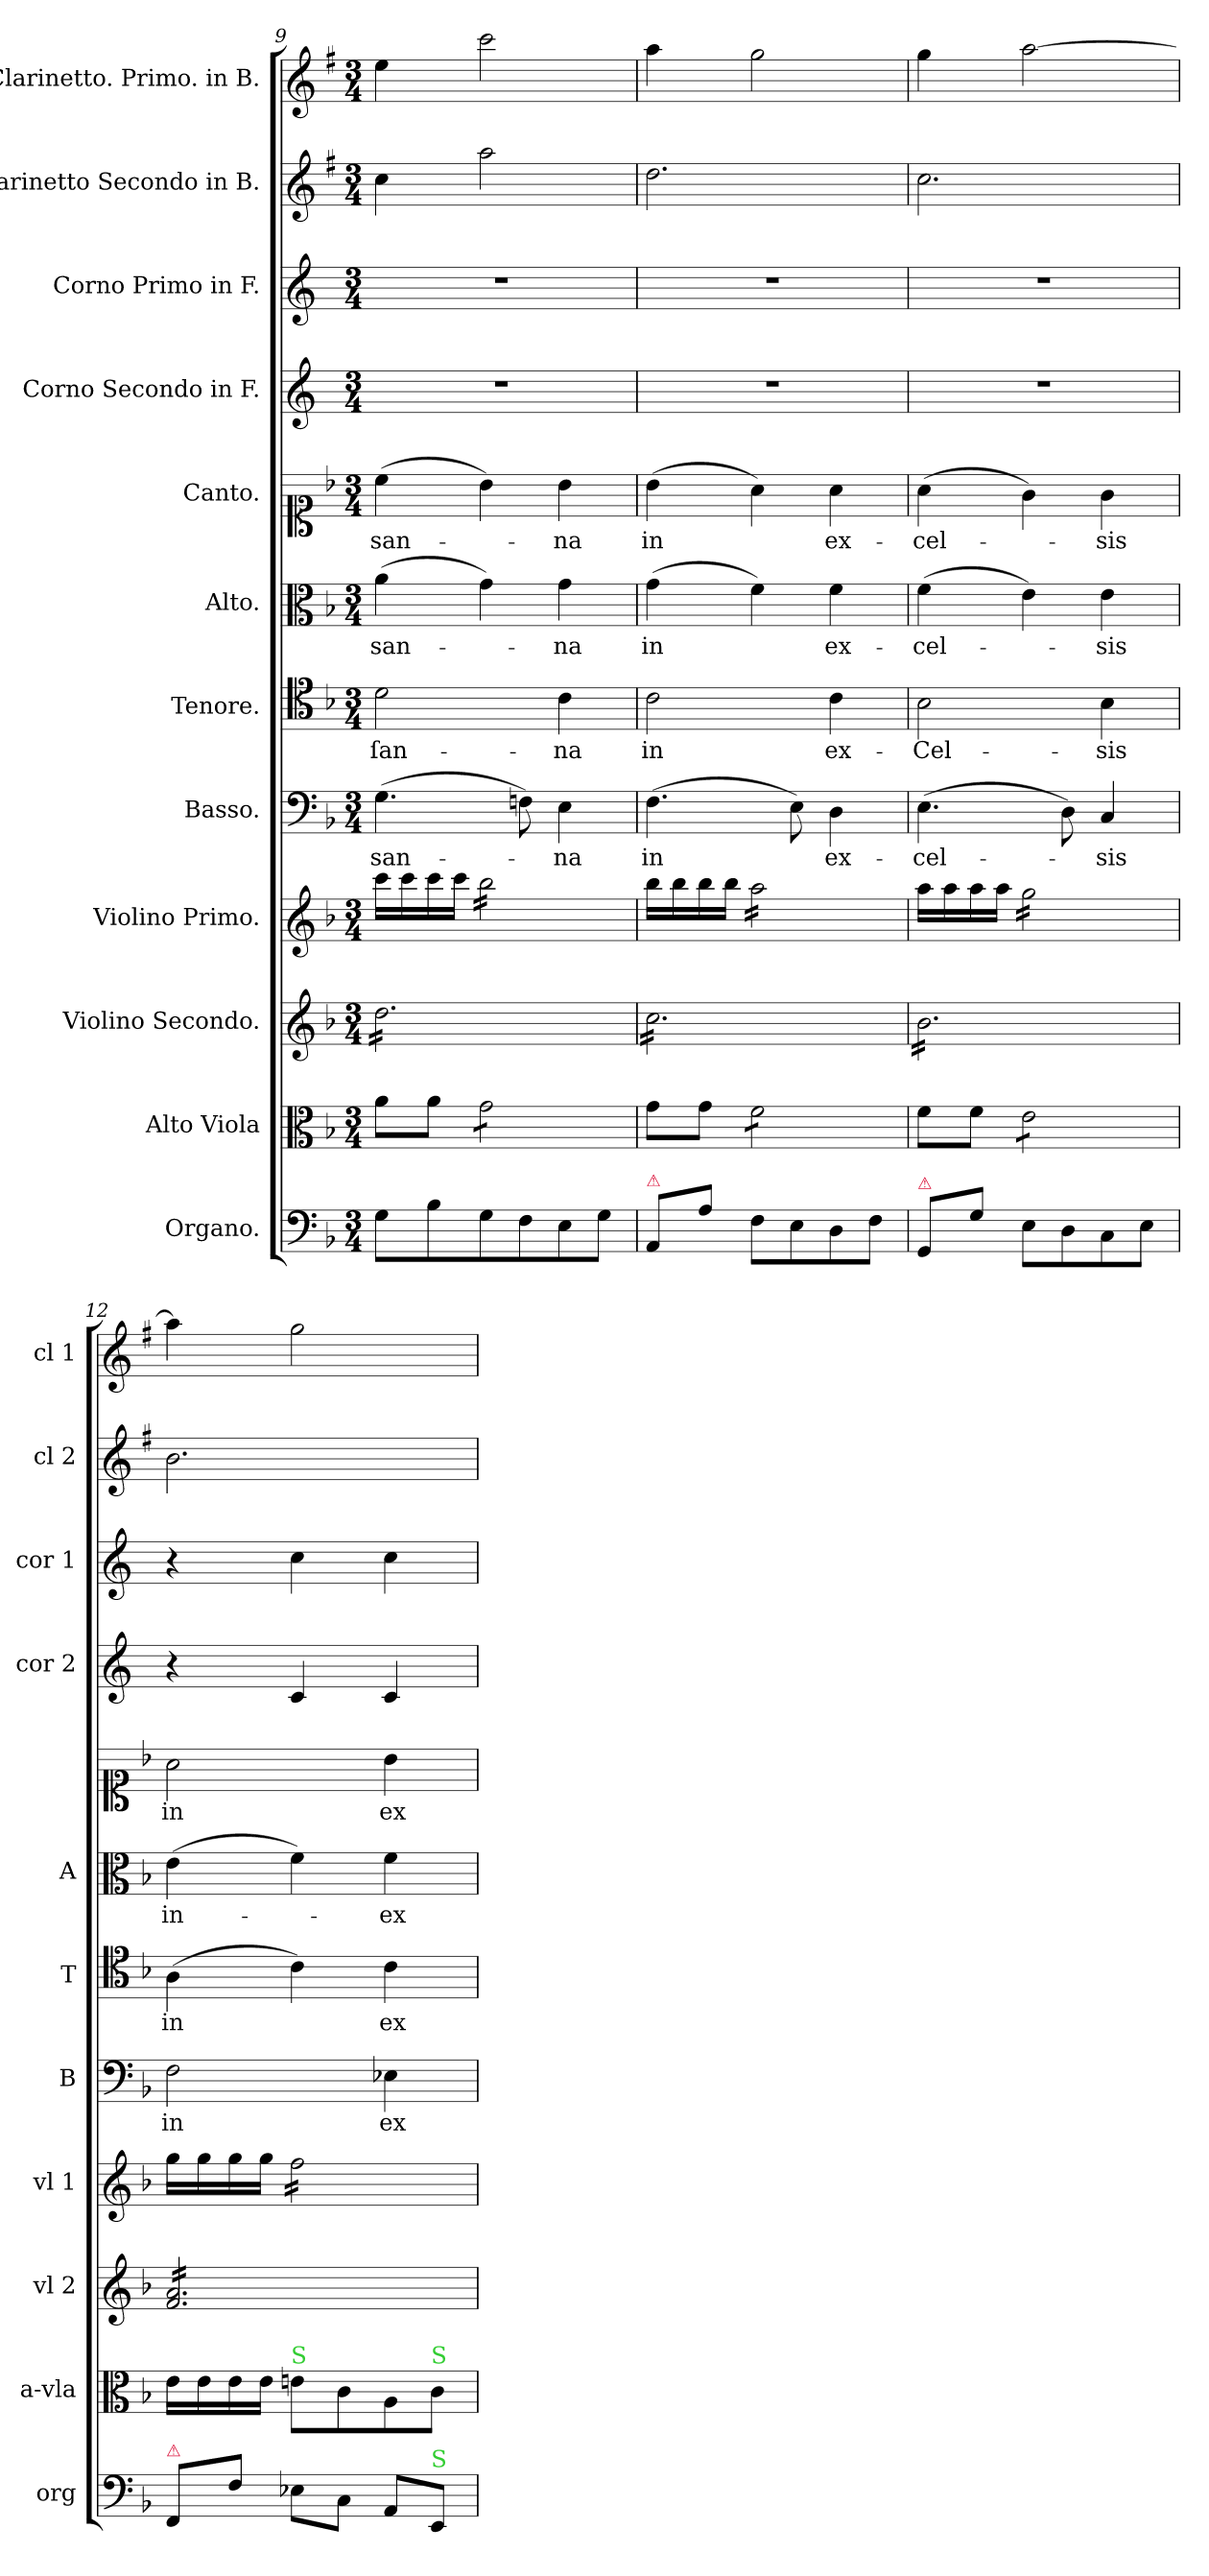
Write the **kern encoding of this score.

**kern	**kern	**kern	**kern	**kern	**text	**kern	**text	**kern	**text	**kern	**text	**kern	**kern	**kern	**kern
*part12	*part11	*part10	*part9	*part8	*part8	*part7	*part7	*part6	*part6	*part5	*part5	*part4	*part3	*part2	*part1
*staff12	*staff11	*staff10	*staff9	*staff8	*staff8	*staff7	*staff7	*staff6	*staff6	*staff5	*staff5	*staff4	*staff3	*staff2	*staff1
*I"Organo.	*I"Alto Viola	*I"Violino Secondo.	*I"Violino Primo.	*I"Basso.	*	*I"Tenore.	*	*I"Alto.	*	*I"Canto.	*	*I"Corno Secondo in F.	*I"Corno Primo in F.	*I"Clarinetto Secondo in B.	*I"Clarinetto. Primo. in B.
*I'org	*I'a-vla	*I'vl 2	*I'vl 1	*I'B	*	*I'T	*	*I'A	*	*	*	*I'cor 2	*I'cor 1	*I'cl 2	*I'cl 1
*clefF4	*clefC3	*clefG2	*clefG2	*clefF4	*	*clefC4	*	*clefC3	*	*clefC1	*	*clefG2	*clefG2	*clefG2	*clefG2
*	*	*	*	*	*	*	*	*	*	*	*	*ITrd4c7	*ITrd4c7	*ITrd1c2	*ITrd1c2
*k[b-]	*k[b-]	*k[b-]	*k[b-]	*k[b-]	*	*k[b-]	*	*k[b-]	*	*k[b-]	*	*k[b-]	*k[b-]	*k[b-]	*k[b-]
*F:	*F:	*F:	*F:	*F:	*	*F:	*	*F:	*	*F:	*	*	*	*F:	*F:
*M3/4	*M3/4	*M3/4	*M3/4	*M3/4	*	*M3/4	*	*M3/4	*	*M3/4	*	*M3/4	*M3/4	*M3/4	*M3/4
=9	=9	=9	=9	=9	=9	=9	=9	=9	=9	=9	=9	=9	=9	=9	=9
*	*	*tremolo	*	*	*	*	*	*	*	*	*	*	*	*	*
8G\L	8a\L	16dd\LL	16ccc\LL	(4.G\	-san-	2d\	-ſan-	(4a\	-san-	(4cc\	-san-	2.r	2.r	4b-\	4dd\
.	.	16dd\	16ccc\	.	.	.	.	.	.	.	.	.	.	.	.
8B-\	8a\J	16dd\	16ccc\	.	.	.	.	.	.	.	.	.	.	.	.
.	.	16dd\	16ccc\JJ	.	.	.	.	.	.	.	.	.	.	.	.
*	*tremolo	*	*	*	*	*	*	*	*	*	*	*	*	*	*
*	*	*	*tremolo	*	*	*	*	*	*	*	*	*	*	*	*
8G\	8g\L	16dd\	16bb-\LL	.	.	.	.	4g\)	.	4b-\)	.	.	.	2gg\	2bb-\
.	.	16dd\	16bb-\	.	.	.	.	.	.	.	.	.	.	.	.
8F\	8g\	16dd\	16bb-\	8Fn\)	.	.	.	.	.	.	.	.	.	.	.
.	.	16dd\	16bb-\	.	.	.	.	.	.	.	.	.	.	.	.
8E\	8g\	16dd\	16bb-\	4E\	-na	4c\	-na	4g\	-na	4b-\	-na	.	.	.	.
.	.	16dd\	16bb-\	.	.	.	.	.	.	.	.	.	.	.	.
8G\J	8g\J	16dd\	16bb-\	.	.	.	.	.	.	.	.	.	.	.	.
*	*Xtremolo	*	*	*	*	*	*	*	*	*	*	*	*	*	*
.	.	16dd\JJ	16bb-\JJ	.	.	.	.	.	.	.	.	.	.	.	.
*	*	*	*Xtremolo	*	*	*	*	*	*	*	*	*	*	*	*
=10	=10	=10	=10	=10	=10	=10	=10	=10	=10	=10	=10	=10	=10	=10	=10
!LO:TX:a:color=crimson:t=⚠	!	!	!	!	!	!	!	!	!	!	!	!	!	!	!
8AA/L	8g\L	16cc\LL	16bb-\LL	(4.F\	in	2c\	in	(4g\	in	(4b-\	in	2.r	2.r	2.cc\	4gg\
.	.	16cc\	16bb-\	.	.	.	.	.	.	.	.	.	.	.	.
8A\J	8g\J	16cc\	16bb-\	.	.	.	.	.	.	.	.	.	.	.	.
.	.	16cc\	16bb-\JJ	.	.	.	.	.	.	.	.	.	.	.	.
*	*tremolo	*	*	*	*	*	*	*	*	*	*	*	*	*	*
*	*	*	*tremolo	*	*	*	*	*	*	*	*	*	*	*	*
8F\L	8f\L	16cc\	16aa\LL	.	.	.	.	4f\)	.	4a\)	.	.	.	.	2ff\
.	.	16cc\	16aa\	.	.	.	.	.	.	.	.	.	.	.	.
8E\	8f\	16cc\	16aa\	8E\)	.	.	.	.	.	.	.	.	.	.	.
.	.	16cc\	16aa\	.	.	.	.	.	.	.	.	.	.	.	.
8D\	8f\	16cc\	16aa\	4D\	ex-	4c\	ex-	4f\	ex-	4a\	ex-	.	.	.	.
.	.	16cc\	16aa\	.	.	.	.	.	.	.	.	.	.	.	.
8F\J	8f\J	16cc\	16aa\	.	.	.	.	.	.	.	.	.	.	.	.
*	*Xtremolo	*	*	*	*	*	*	*	*	*	*	*	*	*	*
.	.	16cc\JJ	16aa\JJ	.	.	.	.	.	.	.	.	.	.	.	.
*	*	*	*Xtremolo	*	*	*	*	*	*	*	*	*	*	*	*
=11	=11	=11	=11	=11	=11	=11	=11	=11	=11	=11	=11	=11	=11	=11	=11
!LO:TX:a:color=crimson:t=⚠	!	!	!	!	!	!	!	!	!	!	!	!	!	!	!
8GG/L	8f\L	16b-\LL	16aa\LL	(4.E\	-cel-	2B-\	-Cel-	(4f\	-cel-	(4a\	-cel-	2.r	2.r	2.b-\	4ff\
.	.	16b-\	16aa\	.	.	.	.	.	.	.	.	.	.	.	.
8G\J	8f\J	16b-\	16aa\	.	.	.	.	.	.	.	.	.	.	.	.
.	.	16b-\	16aa\JJ	.	.	.	.	.	.	.	.	.	.	.	.
*	*tremolo	*	*	*	*	*	*	*	*	*	*	*	*	*	*
*	*	*	*tremolo	*	*	*	*	*	*	*	*	*	*	*	*
8E\L	8e\L	16b-\	16gg\LL	.	.	.	.	4e\)	.	4g\)	.	.	.	.	[2gg\
.	.	16b-\	16gg\	.	.	.	.	.	.	.	.	.	.	.	.
8D\	8e\	16b-\	16gg\	8D\)	.	.	.	.	.	.	.	.	.	.	.
.	.	16b-\	16gg\	.	.	.	.	.	.	.	.	.	.	.	.
8C\	8e\	16b-\	16gg\	4C/	-sis	4B-\	-sis	4e\	-sis	4g\	-sis	.	.	.	.
.	.	16b-\	16gg\	.	.	.	.	.	.	.	.	.	.	.	.
8E\J	8e\J	16b-\	16gg\	.	.	.	.	.	.	.	.	.	.	.	.
*	*Xtremolo	*	*	*	*	*	*	*	*	*	*	*	*	*	*
.	.	16b-\JJ	16gg\JJ	.	.	.	.	.	.	.	.	.	.	.	.
*	*	*	*Xtremolo	*	*	*	*	*	*	*	*	*	*	*	*
=12	=12	=12	=12	=12	=12	=12	=12	=12	=12	=12	=12	=12	=12	=12	=12
!LO:TX:a:color=crimson:t=⚠	!	!	!	!	!	!	!	!	!	!	!	!	!	!	!
8FF/L	16e\LL	16f/ 16a/LL	16gg\LL	2F\	in	(4A\	in	(4e\	in-	2a\	in	4r	4r	2.a\	4gg\]
.	16e\	16f/ 16a/	16gg\	.	.	.	.	.	.	.	.	.	.	.	.
8F\J	16e\	16f/ 16a/	16gg\	.	.	.	.	.	.	.	.	.	.	.	.
.	16e\JJ	16f/ 16a/	16gg\JJ	.	.	.	.	.	.	.	.	.	.	.	.
!	!LO:TX:a:color=limegreen:t=S	!	!	!	!	!	!	!	!	!	!	!	!	!	!
*	*	*	*tremolo	*	*	*	*	*	*	*	*	*	*	*	*
8E-X\L	8en\L	16f/ 16a/	16ff\LL	.	.	4c\)	.	4f\)	.	.	.	4F/	4f\	.	2ff\
.	.	16f/ 16a/	16ff\	.	.	.	.	.	.	.	.	.	.	.	.
8C\J	8c\	16f/ 16a/	16ff\	.	.	.	.	.	.	.	.	.	.	.	.
.	.	16f/ 16a/	16ff\	.	.	.	.	.	.	.	.	.	.	.	.
8AA/L	8A\	16f/ 16a/	16ff\	4E-X\	ex-	4c\	ex-	4f\	-ex-	4b-\	ex-	4F/	4f\	.	.
.	.	16f/ 16a/	16ff\	.	.	.	.	.	.	.	.	.	.	.	.
!	!LO:TX:a:color=limegreen:t=S	!	!	!	!	!	!	!	!	!	!	!	!	!	!
!LO:TX:a:color=limegreen:t=S	!	!	!	!	!	!	!	!	!	!	!	!	!	!	!
8EE/J	8c\J	16f/ 16a/	16ff\	.	.	.	.	.	.	.	.	.	.	.	.
.	.	16f/ 16a/JJ	16ff\JJ	.	.	.	.	.	.	.	.	.	.	.	.
*	*	*	*Xtremolo	*	*	*	*	*	*	*	*	*	*	*	*
*	*	*Xtremolo	*	*	*	*	*	*	*	*	*	*	*	*	*
=	=	=	=	=	=	=	=	=	=	=	=	=	=	=	=
*-	*-	*-	*-	*-	*-	*-	*-	*-	*-	*-	*-	*-	*-	*-	*-
